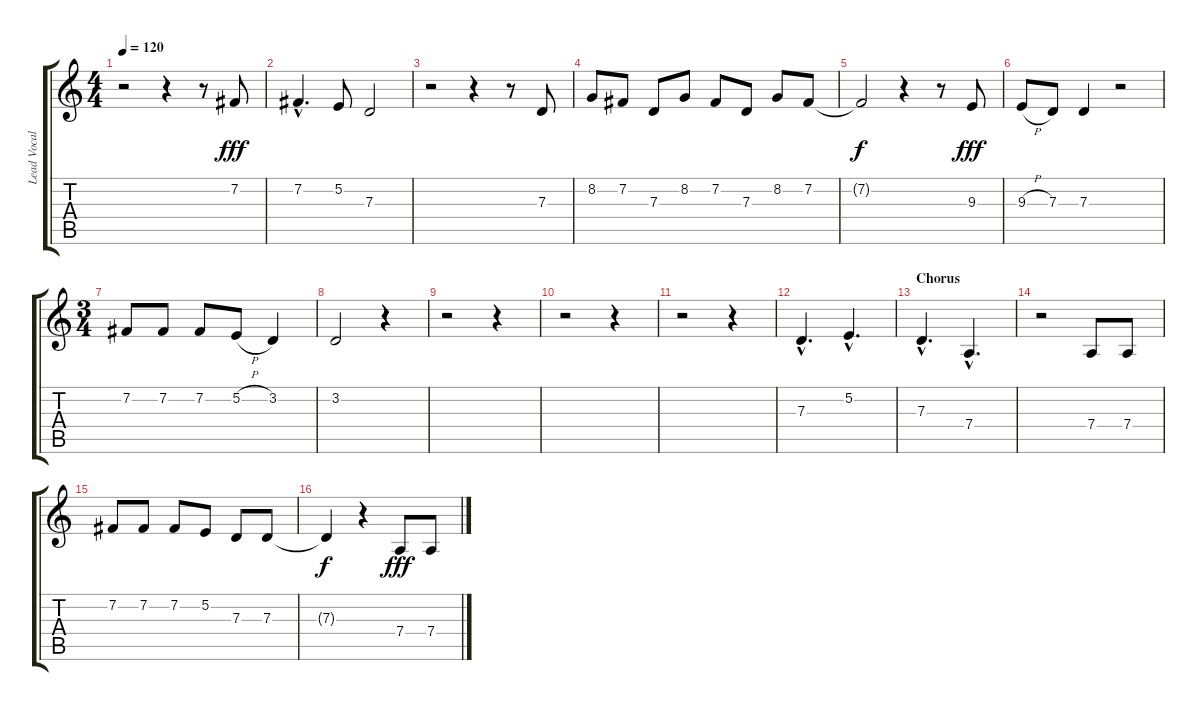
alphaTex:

\track ("Lead Vocals" "Lead Vocal") {instrument tenorsax}
\staff {score tabs}
\tuning (E4 B3 G3 D3 A2 E2) {hide}
\ts (4 4)
\tempo 120
\clef g2
\ks c
r.2{dy f} r.4 r.8 7.2.8{dy fff} |
7.2{hac}.4{d} 5.2.8 7.3.2 |
r.2 r.4 r.8 7.3.8 |
8.2.8 7.2.8 7.3.8 8.2.8 7.2.8 7.3.8 8.2.8 7.2.8 |
7.2{t}.2{dy f} r.4 r.8 9.3.8{dy fff} |
9.3{h}.8 7.3.8 7.3.4 r.2 |
\ts (3 4)
7.2.8 7.2.8 7.2.8 5.2{h}.8 3.2.4 |
3.2.2 r.4 |
r.2 r.4 |
r.2 r.4 |
r.2 r.4 |
7.3{hac}.4{d} 5.2{hac}.4{d} |
\section ("" "Chorus")
7.3{hac}.4{d} 7.4{hac}.4{d} |
r.2 7.4.8 7.4.8 |
7.2.8 7.2.8 7.2.8 5.2.8 7.3.8 7.3.8 |
7.3{t}.4{dy f} r.4 7.4.8{dy fff} 7.4.8
